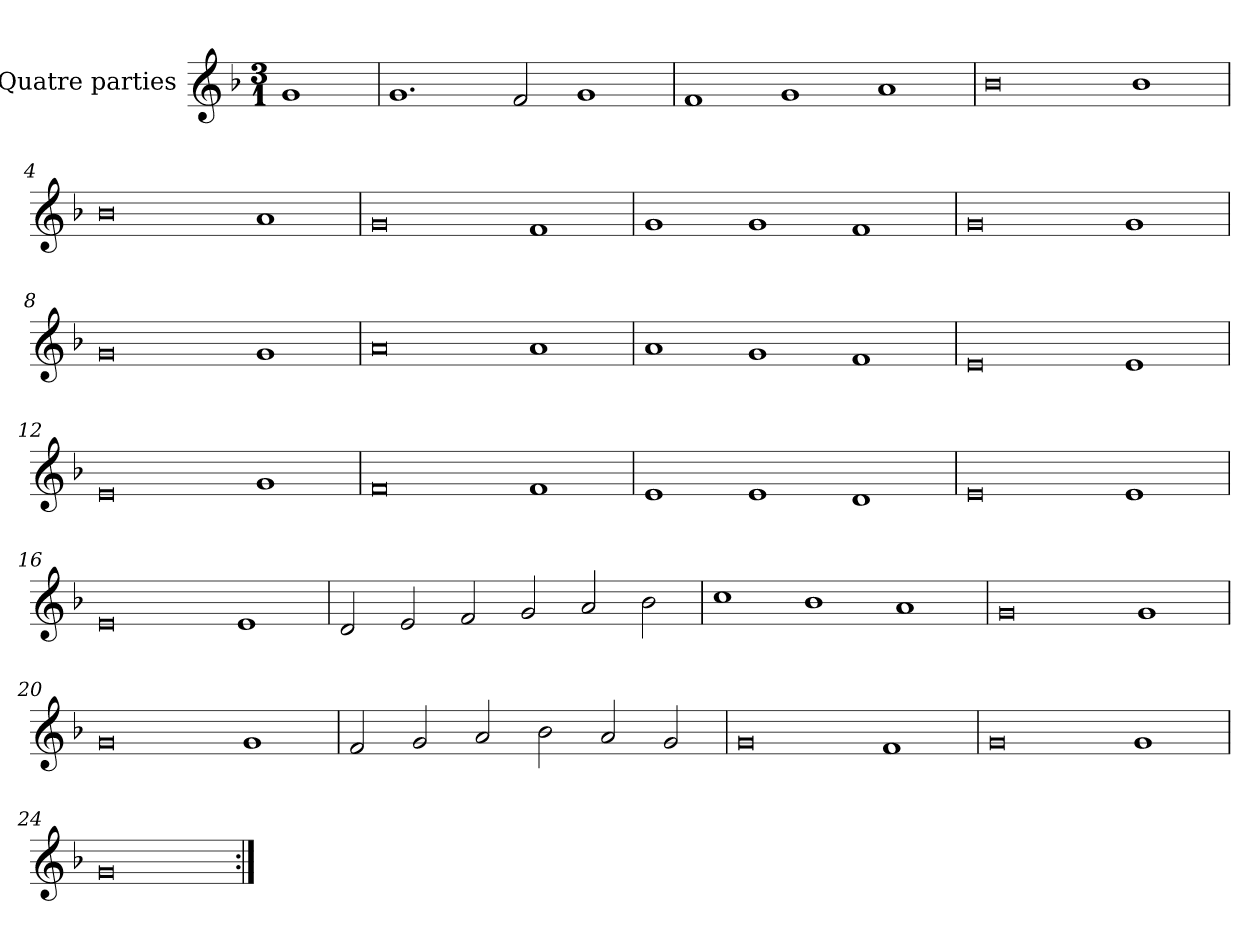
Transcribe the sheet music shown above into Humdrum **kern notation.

**kern
*part1
*staff1
*I"Quatre parties
*clefG2
*k[b-]
*M3/1
*MM360
=
1g
=1
1.g
2f/
1g
=2
1f
1g
1a
=3
0b-
1b-
=4
0b-
1a
=5
0g
1f
=6
1g
1g
1f
=7
0g
1g
=8
0g
1g
=9
0a
1a
=10
1a
1g
1f
=11
0e
1e
=12
0e
1g
=13
0f
1f
=14
1e
1e
1d
=15
0e
1e
=16
0e
1e
=17
2d/
2e/
2f/
2g/
2a/
2b-\
=18
1cc
1b-
1a
=19
0g
1g
=20
0g
1g
=21
2f/
2g/
2a/
2b-\
2a/
2g/
=22
0g
1f
=23
0g
1g
=24
0g
=:|!
*-
